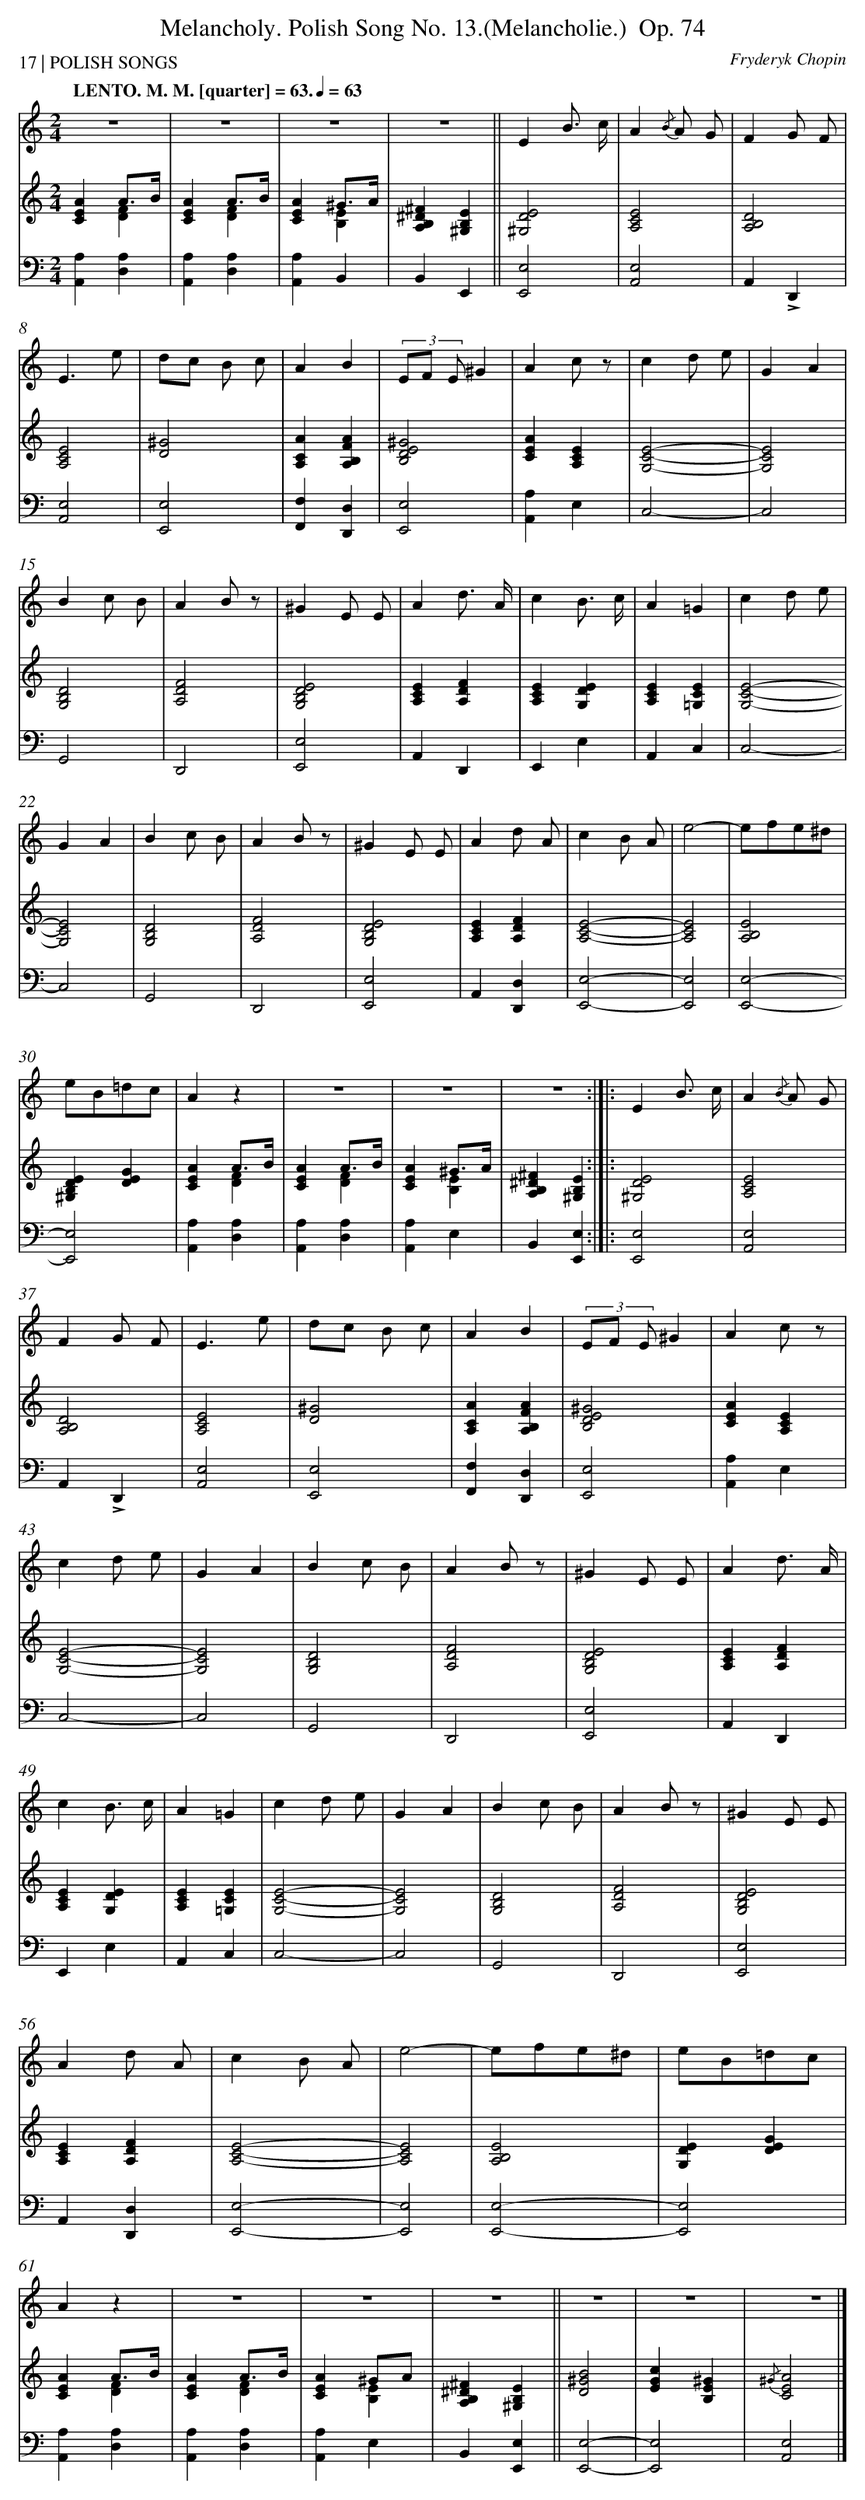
X:1
T:  Melancholy. Polish Song No. 13.(Melancholie.)	 Op. 74
C: Fryderyk Chopin
L: 1/4
M: 2/4
P: 17 | POLISH SONGS
Q: "LENTO. M. M. [quarter] = 63." 1/4=63
V: 1 clef=treble
V: 2 clef=treble
V: 3 clef=bass
K: C
[V:1] z2 |
[V:2] [AEC]A3//B// & x[FD] |
[V:3] [A,A,,][A,D,] |
[V:1] z2 |
[V:2] [AEC]A3//B// & x[FD] |
[V:3] [A,A,,][A,D,] |
[V:1] z2 |
[V:2] [AEC]^G3//A// & x[EB,] |
[V:3] [A,A,,]B,, |
[V:1] z2 ||
[V:2] [^F^DB,A,][EB,^G,] ||
[V:3] B,,E,, ||
[V:1] EB3// c// |
[V:2] [E2D2^G,2] |
[V:3] [E,2E,,2] |
[V:1] A{/B} A/ G/ |
[V:2] [E2C2A,2] |
[V:3] [E,2A,,2] |
[V:1] FG/ F/ |
[V:2] [D2B,2A,2] |
[V:3] A,,!accent!D,, |
[V:1] E3/e/ |
[V:2] [E2C2A,2] |
[V:3] [E,2A,,2] |
[V:1] d/c/ B/ c/ |
[V:2] [^G2D2] |
[V:3] [E,2E,,2] |
[V:1] AB |
[V:2] [ACA,][AFB,A,] |
[V:3] [F,F,,][D,D,,] |
[V:1] (3E/F/ E/^G |
[V:2] [^G2E2D2B,2] |
[V:3] [E,2E,,2] |
[V:1] Ac/ z/ |
[V:2] [AEC][ECA,] |
[V:3] [A,A,,]E, |
[V:1] cd/ e/ |
[V:2] [E2C2G,2]- |
[V:3] C,2- |
[V:1] GA |
[V:2] [E2C2G,2] |
[V:3] C,2 |
[V:1] Bc/ B/ |
[V:2] [D2B,2G,2] |
[V:3] G,,2 |
[V:1] AB/ z/ |
[V:2] [F2D2A,2] |
[V:3] D,,2 |
[V:1] ^GE/ E/ |
[V:2] [E2D2B,2G,2] |
[V:3] [E,2E,,2] |
[V:1] Ad3// A// |
[V:2] [ECA,][FDA,] |
[V:3] A,,D,, |
[V:1] cB3// c// |
[V:2] [ECA,][EDG,] |
[V:3] E,,E, |
[V:1] A=G |
[V:2] [ECA,][EC=G,] |
[V:3] A,,C, |
[V:1] cd/ e/ |
[V:2] [E2C2G,2]- |
[V:3] C,2- |
[V:1] GA |
[V:2] [E2C2G,2] |
[V:3] C,2 |
[V:1] Bc/ B/ |
[V:2] [D2B,2G,2] |
[V:3] G,,2 |
[V:1] AB/ z/ |
[V:2] [F2D2A,2] |
[V:3] D,,2 |
[V:1] ^GE/ E/ |
[V:2] [E2D2B,2G,2] |
[V:3] [E,2E,,2] |
[V:1] Ad/ A/ |
[V:2] [ECA,][FDA,] |
[V:3] A,,[D,D,,] |
[V:1] cB/ A/ |
[V:2] [E2C2A,2]- |
[V:3] [E,2E,,2]- |
[V:1] e2- |
[V:2] [E2C2A,2] |
[V:3] [E,2E,,2] |
[V:1] e/f/e/^d/ |
[V:2] [E2B,2A,2] |
[V:3] [E,2E,,2]- |
[V:1] e/B/=d/c/ |
[V:2] [EDB,^G,][GED] |
[V:3] [E,2E,,2] |
[V:1] Az |
[V:2] [AEC]A3//B// & x[FD] |
[V:3] [A,A,,][A,D,] |
[V:1] z2 |
[V:2] [AEC]A3//B// & x[FD] |
[V:3] [A,A,,][A,D,] |
[V:1] z2 |
[V:2] [AEC]^G3//A// & x[EB,] |
[V:3] [A,A,,]E, |
[V:1] z2 :|]|:
[V:2] [^F^DB,A,][EB,^G,] :|]|:
[V:3] B,,[E,E,,] :|]|:
[V:1] EB3// c// [I:setbarnb 36]|
[V:2] [E2D2^G,2] |
[V:3] [E,2E,,2] |
[V:1] A{/B} A/ G/ |
[V:2] [E2C2A,2] |
[V:3] [E,2A,,2] |
[V:1] FG/ F/ |
[V:2] [D2B,2A,2] |
[V:3] A,,!accent!D,, |
[V:1] E3/e/ |
[V:2] [E2C2A,2] |
[V:3] [E,2A,,2] |
[V:1] d/c/ B/ c/ |
[V:2] [^G2D2] |
[V:3] [E,2E,,2] |
[V:1] AB |
[V:2] [ACA,][AFB,A,] |
[V:3] [F,F,,][D,D,,] |
[V:1] (3E/F/ E/^G |
[V:2] [^G2E2D2B,2] |
[V:3] [E,2E,,2] |
[V:1] Ac/ z/ |
[V:2] [AEC][ECA,] |
[V:3] [A,A,,]E, |
[V:1] cd/ e/ |
[V:2] [E2C2G,2]- |
[V:3] C,2- |
[V:1] GA |
[V:2] [E2C2G,2] |
[V:3] C,2 |
[V:1] Bc/ B/ |
[V:2] [D2B,2G,2] |
[V:3] G,,2 |
[V:1] AB/ z/ |
[V:2] [F2D2A,2] |
[V:3] D,,2 |
[V:1] ^GE/ E/ |
[V:2] [E2D2B,2G,2] |
[V:3] [E,2E,,2] |
[V:1] Ad3// A// |
[V:2] [ECA,][FDA,] |
[V:3] A,,D,, |
[V:1] cB3// c// |
[V:2] [ECA,][EDG,] |
[V:3] E,,E, |
[V:1] A=G |
[V:2] [ECA,][EC=G,] |
[V:3] A,,C, |
[V:1] cd/ e/ |
[V:2] [E2C2G,2]- |
[V:3] C,2- |
[V:1] GA |
[V:2] [E2C2G,2] |
[V:3] C,2 |
[V:1] Bc/ B/ |
[V:2] [D2B,2G,2] |
[V:3] G,,2 |
[V:1] AB/ z/ |
[V:2] [F2D2A,2] |
[V:3] D,,2 |
[V:1] ^GE/ E/ |
[V:2] [E2D2B,2G,2] |
[V:3] [E,2E,,2] |
[V:1] Ad/ A/ |
[V:2] [ECA,][FDA,] |
[V:3] A,,[D,D,,] |
[V:1] cB/ A/ |
[V:2] [E2C2A,2]- |
[V:3] [E,2E,,2]- |
[V:1] e2- |
[V:2] [E2C2A,2] |
[V:3] [E,2E,,2] |
[V:1] e/f/e/^d/ |
[V:2] [E2B,2A,2] |
[V:3] [E,2E,,2]- |
[V:1] e/B/=d/c/ |
[V:2] [EDG,][GED] |
[V:3] [E,2E,,2] |
[V:1] Az |
[V:2] [AEC]A3//B// & x[FD] |
[V:3] [A,A,,][A,D,] |
[V:1] z2 |
[V:2] [AEC]A3//B// & x[FD] |
[V:3] [A,A,,][A,D,] |
[V:1] z2 |
[V:2] [AEC]^G/A/ & x[EB,] |
[V:3] [A,A,,]E, |
[V:1] z2 ||
[V:2] [^F^DB,A,][EB,^G,] ||
[V:3] B,,[E,E,,] ||
[V:1] z2 |
[V:2] [B2^G2D2] |
[V:3] [E,2E,,2]- |
[V:1] z2 |
[V:2] [cGE][^GEB,] |
[V:3] [E,2E,,2] |
[V:1] z2 |]
[V:2] {/^G}[A2E2C2] |]
[V:3] [E,2A,,2] |]
